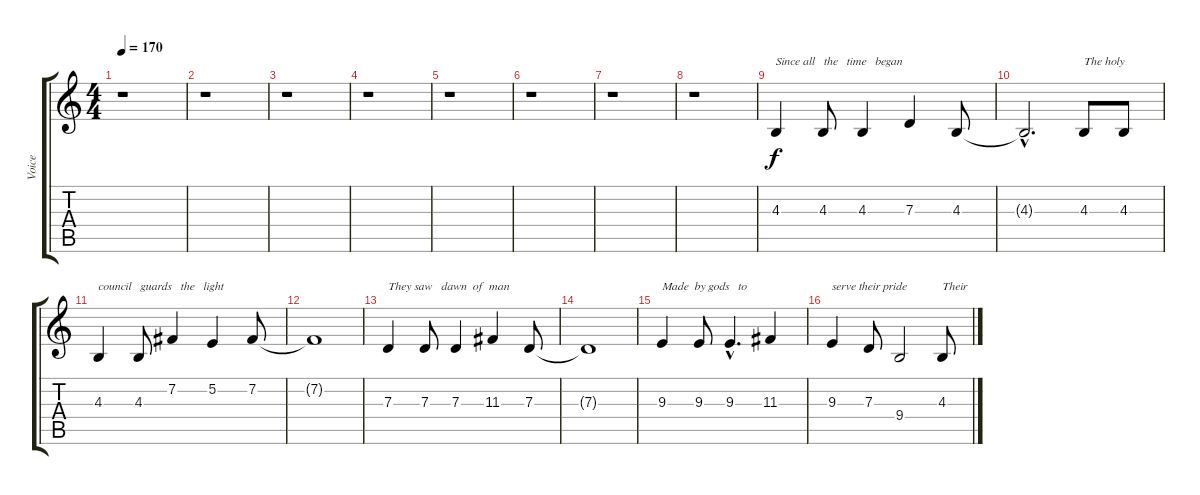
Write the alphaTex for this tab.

\track ("Voice" "Voice") {instrument lead6voice}
\staff {score tabs}
\tuning (E4 B3 G3 D3 A2 E2) {hide}
\ts (4 4)
\tempo 170
\clef g2
\ks c
r.1{dy f} |
r.1 |
r.1 |
r.1 |
r.1 |
r.1 |
r.1 |
r.1 |
4.3.4{txt "Since all   the   time   began"} 4.3.8 4.3.4 7.3.4 4.3.8 |
4.3{hac t}.2{d} 4.3.8{txt "The holy"} 4.3.8 |
4.3.4{txt "council   guards   the   light"} 4.3.8 7.2.4 5.2.4 7.2.8 |
7.2{t}.1 |
7.3.4{txt "They saw   dawn  of  man "} 7.3.8 7.3.4 11.3.4 7.3.8 |
7.3{t}.1 |
9.3.4{txt "Made  by gods   to"} 9.3.8 9.3{hac}.4{d} 11.3.4 |
9.3.4{txt "serve their pride"} 7.3.8 9.4.2 4.3.8{txt "Their"}
